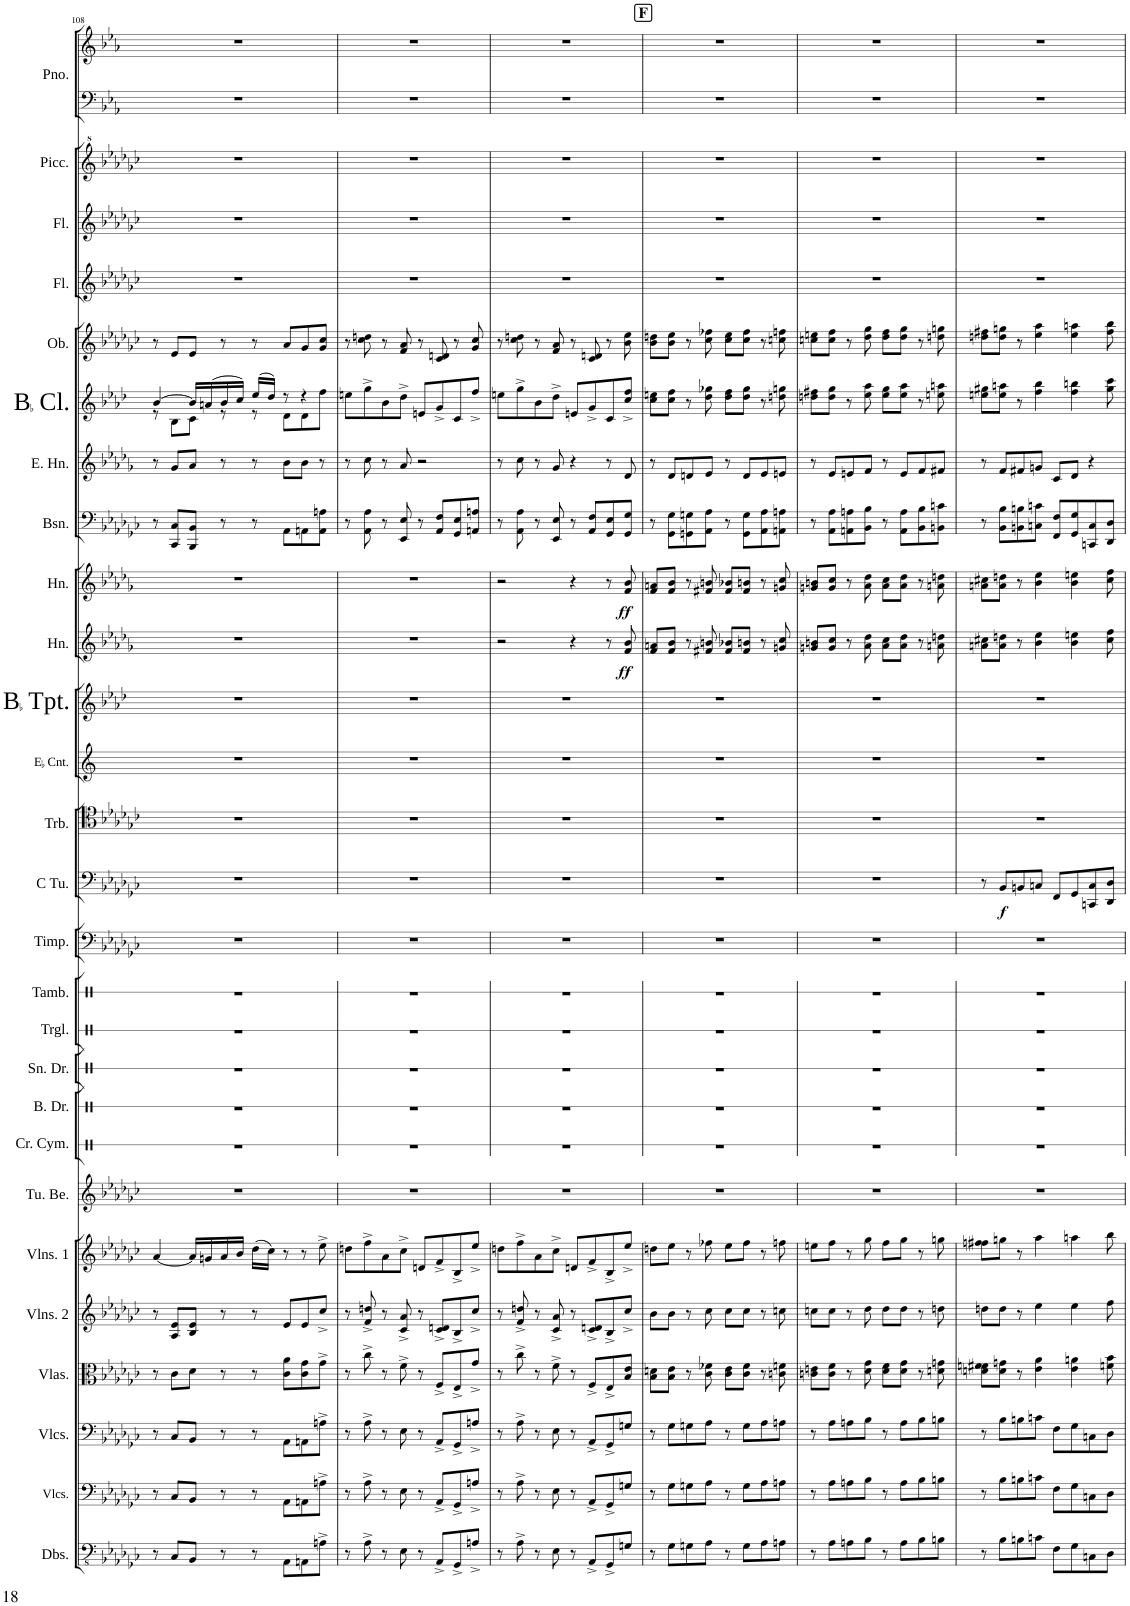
**kern	**kern	**kern	**kern	**kern	**kern	**kern	**kern	**kern	**kern	**kern	**kern	**kern	**kern	**dynam	**kern	**kern	**kern	**kern	**dynam	**kern	**dynam	**kern	**kern	**kern	**kern	**kern	**kern	**kern	**kern	**kern
*part27	*part26	*part25	*part24	*part23	*part22	*part21	*part20	*part19	*part18	*part17	*part16	*part15	*part14	*part14	*part13	*part12	*part11	*part10	*part10	*part9	*part9	*part8	*part7	*part6	*part5	*part4	*part3	*part2	*part1	*part1
*staff28	*staff27	*staff26	*staff25	*staff24	*staff23	*staff22	*staff21	*staff20	*staff19	*staff18	*staff17	*staff16	*staff15	*staff15	*staff14	*staff13	*staff12	*staff11	*staff11	*staff10	*staff10	*staff9	*staff8	*staff7	*staff6	*staff5	*staff4	*staff3	*staff2	*staff1
*I"Double Basses	*I"Violoncellos	*I"Violoncellos	*I"Violas	*I"Violins 2	*I"Violins 1	*I"Tubular Bells	*I"Crash Cymbal	*I"Bass Drum	*I"Snare Drum	*I"Triangle	*I"Tambourine	*I"Timpani	*I"C Tuba	*	*I"Trombone	*I"EaccidentalFlat Cornet	*I"BaccidentalFlat Trumpet	*I"Horn	*	*I"Horn	*	*I"Bassoon	*I"English Horn	*I"BaccidentalFlat Clarinet	*I"Oboe	*I"Flute	*I"Flute	*I"Piccolo	*I"Piano	*
*I'Dbs.	*I'Vlcs.	*I'Vlcs.	*I'Vlas.	*I'Vlns. 2	*I'Vlns. 1	*I'Tu. Be.	*I'Cr. Cym.	*I'B. Dr.	*I'Sn. Dr.	*I'Trgl.	*I'Tamb.	*I'Timp.	*I'C Tu.	*	*I'Trb.	*I'EaccidentalFlat Cnt.	*I'BaccidentalFlat Tpt.	*I'Hn.	*	*I'Hn.	*	*I'Bsn.	*I'E. Hn.	*I'BaccidentalFlat Cl.	*I'Ob.	*I'Fl.	*I'Fl.	*I'Picc.	*I'Pno.	*
!!LO:PB:g=z
*clefFv4	*clefF4	*clefF4	*clefC3	*clefG2	*clefG2	*clefG2	*clefX	*clefX	*clefX	*clefX	*clefX	*clefF4	*clefF4	*	*clefC4	*clefG2	*clefG2	*clefG2	*	*clefG2	*	*clefF4	*clefG2	*clefG2	*clefG2	*clefG2	*clefG2	*clefG^2	*clefF4	*clefG2
*	*	*	*	*	*	*	*	*	*	*	*	*	*	*	*	*Trd-2c-3	*Trd1c2	*Trd4c7	*	*Trd4c7	*	*	*Trd4c7	*Trd1c2	*	*	*	*Trd-7c-12	*	*
*k[b-e-a-d-g-c-]	*k[b-e-a-d-g-c-]	*k[b-e-a-d-g-c-]	*k[b-e-a-d-g-c-]	*k[b-e-a-d-g-c-]	*k[b-e-a-d-g-c-]	*k[b-e-a-d-g-c-]	*k[]	*k[]	*k[]	*k[]	*k[]	*k[b-e-a-d-g-c-]	*k[b-e-a-d-g-c-]	*	*k[b-e-a-d-g-c-]	*k[]	*k[b-e-a-d-]	*k[b-e-a-d-g-]	*	*k[b-e-a-d-g-]	*	*k[b-e-a-d-g-c-]	*k[b-e-a-d-g-]	*k[b-e-a-d-]	*k[b-e-a-d-g-c-]	*k[b-e-a-d-g-c-]	*k[b-e-a-d-g-c-]	*k[b-e-a-d-g-c-]	*k[b-e-a-]	*k[b-e-a-]
*M4/4	*M4/4	*M4/4	*M4/4	*M4/4	*M4/4	*M4/4	*M4/4	*M4/4	*M4/4	*M4/4	*M4/4	*M4/4	*M4/4	*	*M4/4	*M4/4	*M4/4	*M4/4	*	*M4/4	*	*M4/4	*M4/4	*M4/4	*M4/4	*M4/4	*M4/4	*M4/4	*M4/4	*M4/4
*met(c)	*met(c)	*met(c)	*met(c)	*met(c)	*met(c)	*met(c)	*met(c)	*met(c)	*met(c)	*met(c)	*met(c)	*met(c)	*met(c)	*	*met(c)	*met(c)	*met(c)	*met(c)	*	*met(c)	*	*met(c)	*met(c)	*met(c)	*met(c)	*met(c)	*met(c)	*met(c)	*met(c)	*met(c)
=108	=108	=108	=108	=108	=108	=108	=108	=108	=108	=108	=108	=108	=108	=108	=108	=108	=108	=108	=108	=108	=108	=108	=108	=108	=108	=108	=108	=108	=108	=108
*	*	*	*	*	*	*	*	*	*	*	*	*	*	*	*	*	*	*	*	*	*	*	*	*^	*	*	*	*	*	*
8r	8r	8r	8r	8r	[4a-/	1r	1r	1r	1r	1r	1r	1r	1r	.	1r	1r	1r	1r	.	1r	.	8r	8r	[4b-/	8r	8r	1r	1r	1r	1r	1r
8CC-/L	8C-/L	8C-/L	8c-\L	8A-/ 8e-/L	.	.	.	.	.	.	.	.	.	.	.	.	.	.	.	.	.	8CC-/ 8C-/L	8g-/L	.	8B-\L	8e-/L	.	.	.	.	.
8BBB-/J	8BB-/J	8BB-/J	8d-\J	8B-/ 8e-/J	16a-/LL]	.	.	.	.	.	.	.	.	.	.	.	.	.	.	.	.	8BBB-/ 8BB-/J	8a-/J	16b-/LL]	8c\J	8e-/J	.	.	.	.	.
.	.	.	.	.	16gn/	.	.	.	.	.	.	.	.	.	.	.	.	.	.	.	.	.	.	(16an/	.	.	.	.	.	.	.
8r	8r	8r	8r	8r	16a-/	.	.	.	.	.	.	.	.	.	.	.	.	.	.	.	.	8r	8r	16b-/	8r	8r	.	.	.	.	.
.	.	.	.	.	16b-/JJ	.	.	.	.	.	.	.	.	.	.	.	.	.	.	.	.	.	.	16cc/JJ)	.	.	.	.	.	.	.
8r	8r	8r	8r	8r	(16dd-\LL	.	.	.	.	.	.	.	.	.	.	.	.	.	.	.	.	8r	8r	(16ee-/LL	8r	8r	.	.	.	.	.
.	.	.	.	.	16cc-\JJ)	.	.	.	.	.	.	.	.	.	.	.	.	.	.	.	.	.	.	16dd-/JJ)	.	.	.	.	.	.	.
8AAA-\L	8AA-\L	8AA-\L	8c-\ 8a-\L	8e-/L	8r	.	.	.	.	.	.	.	.	.	.	.	.	.	.	.	.	8AA-\L	8b-\L	8r	8d-\L	8a-/L	.	.	.	.	.
8AAAn\	8AAn\	8AAn\	8c-\ 8g-\	8e-/	8r	.	.	.	.	.	.	.	.	.	.	.	.	.	.	.	.	8AAn\	8b-\J	4r	8d-\	8g-/	.	.	.	.	.
8AAn^\J	8An^\J	8An^\J	8g-^\J	8cc-^/J	8ee-^\	.	.	.	.	.	.	.	.	.	.	.	.	.	.	.	.	8AA\ 8An\J	8r	.	8ff\J	8g-/ 8cc-/J	.	.	.	.	.
*	*	*	*	*	*	*	*	*	*	*	*	*	*	*	*	*	*	*	*	*	*	*	*	*v	*v	*	*	*	*	*	*
=109	=109	=109	=109	=109	=109	=109	=109	=109	=109	=109	=109	=109	=109	=109	=109	=109	=109	=109	=109	=109	=109	=109	=109	=109	=109	=109	=109	=109	=109	=109
8r	8r	8r	8r	8r	8ddn\L	1r	1r	1r	1r	1r	1r	1r	1r	.	1r	1r	1r	1r	.	1r	.	8r	8r	8een\L	8r	1r	1r	1r	1r	1r
8AA-^\	8A-^\	8A-^\	8cc-^\	8f/^ 8ddn/^	8ff^\	.	.	.	.	.	.	.	.	.	.	.	.	.	.	.	.	8AA-\ 8A-\	8cc\	8gg^\	8cc-\ 8ddn\	.	.	.	.	.
8r	8r	8r	8r	8r	8a-\	.	.	.	.	.	.	.	.	.	.	.	.	.	.	.	.	8r	8r	8b-\	8r	.	.	.	.	.
8EE-\	8E-\	8E-\	8f^\	8c-/^ 8a-/^	8cc-^\J	.	.	.	.	.	.	.	.	.	.	.	.	.	.	.	.	8EE-/ 8E-/	8a-/	8dd-^\J	8f/ 8a-/	.	.	.	.	.
8r	8r	8r	8r	8r	8dn/L	.	.	.	.	.	.	.	.	.	.	.	.	.	.	.	.	8r	2r	8en/L	8r	.	.	.	.	.
8AAA-^/L	8AA-^/L	8AA-^/L	8F^/L	8c-/^ 8dn/^L	8f^/	.	.	.	.	.	.	.	.	.	.	.	.	.	.	.	.	8AA-/ 8F/L	.	8g^/	8c-/ 8dn/	.	.	.	.	.
8GGG-^/	8GG-^/	8GG-^/	8E-^/	8B-^/	8B-^/	.	.	.	.	.	.	.	.	.	.	.	.	.	.	.	.	8GG-/ 8E-/	.	8c/	8r	.	.	.	.	.
8AAn^/J	8An^/J	8An^/J	8g-^/J	8cc-^/J	8ee-^/J	.	.	.	.	.	.	.	.	.	.	.	.	.	.	.	.	8AAn/ 8An/J	.	8ff^/J	8g-/ 8cc-/	.	.	.	.	.
=110	=110	=110	=110	=110	=110	=110	=110	=110	=110	=110	=110	=110	=110	=110	=110	=110	=110	=110	=110	=110	=110	=110	=110	=110	=110	=110	=110	=110	=110	=110
8r	8r	8r	8r	8r	8ddn\L	1r	1r	1r	1r	1r	1r	1r	1r	.	1r	1r	1r	2r	.	2r	.	8r	8r	8een\L	8r	1r	1r	1r	1r	1r
8AA-^\	8A-^\	8A-^\	8cc-^\	8f/^ 8ddn/^	8ff^\	.	.	.	.	.	.	.	.	.	.	.	.	.	.	.	.	8AA-\ 8A-\	8cc\	8gg^\	8cc-\ 8ddn\	.	.	.	.	.
8r	8r	8r	8r	8r	8a-\	.	.	.	.	.	.	.	.	.	.	.	.	.	.	.	.	8r	8r	8b-\	8r	.	.	.	.	.
8EE-\	8E-\	8E-\	8f^\	8c-/^ 8a-/^	8cc-^\J	.	.	.	.	.	.	.	.	.	.	.	.	.	.	.	.	8EE-/ 8E-/	8g-/	8dd-^\J	8f/ 8a-/	.	.	.	.	.
8r	8r	8r	8r	8r	8dn/L	.	.	.	.	.	.	.	.	.	.	.	.	4r	.	4r	.	8r	4r	8en/L	8r	.	.	.	.	.
8AAA-^/L	8AA-^/L	8AA-^/L	8F^/L	8c-/^ 8dn/^L	8f^/	.	.	.	.	.	.	.	.	.	.	.	.	.	.	.	.	8AA-/ 8F/L	.	8g^/	8c-/ 8dn/	.	.	.	.	.
8GGG-^/	8GG-^/	8GG-^/	8E-^/	8B-^/	8B-^/	.	.	.	.	.	.	.	.	.	.	.	.	8r	.	8r	.	8GG-/ 8E-/	8r	8c/	8r	.	.	.	.	.
!	!	!	!	!	!	!	!	!	!	!	!	!	!	!	!	!	!	!	!LO:DY:b	!	!LO:DY:b	!	!	!	!	!	!	!	!	!
8GGn/J	8Gn/J	8Gn/J	8B-/ 8e-/J	8cc-^/J	8ee-^/J	.	.	.	.	.	.	.	.	.	.	.	.	8f/ 8b-/	ff	8f/ 8b-/	ff	8GG-/ 8G-/J	8d-/	8cc/^ 8ff/^J	8b-\ 8ee-\	.	.	.	.	.
!!LO:REH:place=s1:a:B:cj:fs=14:t=F
=111	=111	=111	=111	=111	=111	=111	=111	=111	=111	=111	=111	=111	=111	=111	=111	=111	=111	=111	=111	=111	=111	=111	=111	=111	=111	=111	=111	=111	=111	=111
8r	8r	8r	8B-\ 8dn\L	8b-\L	8ddn\L	1r	1r	1r	1r	1r	1r	1r	1r	.	1r	1r	1r	8f/ 8an/L	.	8f/ 8an/L	.	8r	8r	8cc\ 8een\L	8b-\ 8ddn\L	1r	1r	1r	1r	1r
8GG-\L	8G-\L	8G-\L	8B-\ 8e-\J	8b-\J	8ee-\J	.	.	.	.	.	.	.	.	.	.	.	.	8f/ 8b-/J	.	8f/ 8b-/J	.	8GG-\ 8G-\L	8d-/L	8cc\ 8ff\J	8b-\ 8ee-\J	.	.	.	.	.
8GGn\	8Gn\	8Gn\	8r	8r	8r	.	.	.	.	.	.	.	.	.	.	.	.	8r	.	8r	.	8GGn\ 8Gn\	8dn/	8r	8r	.	.	.	.	.
8AA-\J	8A-\J	8A-\J	8c-\ 8f-X\	8cc-\	8ff-X\	.	.	.	.	.	.	.	.	.	.	.	.	8f#X/ 8bn/	.	8f#X/ 8bn/	.	8AA-\ 8A-\J	8e-/J	8dd-\ 8gg-X\	8cc-\ 8ff-X\	.	.	.	.	.
8r	8r	8r	8c-\ 8e-\L	8cc-\L	8ee-\L	.	.	.	.	.	.	.	.	.	.	.	.	8f#/ 8b-X/L	.	8f#/ 8b-X/L	.	8r	8r	8dd-\ 8ff\L	8cc-\ 8ee-\L	.	.	.	.	.
8GG\L	8G\L	8G\L	8c-\ 8f-\J	8cc-\J	8ff-\J	.	.	.	.	.	.	.	.	.	.	.	.	8f#/ 8bn/J	.	8f#/ 8bn/J	.	8GG\ 8G\L	8d/L	8dd-\ 8gg-\J	8cc-\ 8ff-\J	.	.	.	.	.
8AA-\	8A-\	8A-\	8r	8r	8r	.	.	.	.	.	.	.	.	.	.	.	.	8r	.	8r	.	8AA-\ 8A-\	8e-/	8r	8r	.	.	.	.	.
8AAn\J	8An\J	8An\J	8cn\ 8fn\	8ccn\	8ffn\	.	.	.	.	.	.	.	.	.	.	.	.	8gn/ 8cc/	.	8gn/ 8cc/	.	8AAn\ 8An\J	8en/J	8ddn\ 8ggn\	8ccn\ 8ffn\	.	.	.	.	.
=112	=112	=112	=112	=112	=112	=112	=112	=112	=112	=112	=112	=112	=112	=112	=112	=112	=112	=112	=112	=112	=112	=112	=112	=112	=112	=112	=112	=112	=112	=112
8r	8r	8r	8cn\ 8en\L	8ccn\L	8een\L	1r	1r	1r	1r	1r	1r	1r	1r	.	1r	1r	1r	8gn/ 8bn/L	.	8gn/ 8bn/L	.	8r	8r	8ddn\ 8ff#X\L	8ccn\ 8een\L	1r	1r	1r	1r	1r
8AA-\L	8A-\L	8A-\L	8c\ 8f\J	8cc\J	8ff\J	.	.	.	.	.	.	.	.	.	.	.	.	8g/ 8cc/J	.	8g/ 8cc/J	.	8AA-\ 8A-\L	8e-/L	8dd\ 8gg\J	8cc\ 8ff\J	.	.	.	.	.
8AAn\	8An\	8An\	8r	8r	8r	.	.	.	.	.	.	.	.	.	.	.	.	8r	.	8r	.	8AAn\ 8An\	8en/	8r	8r	.	.	.	.	.
8BB-\J	8B-\J	8B-\J	8d-\ 8g-\	8dd-\	8gg-\	.	.	.	.	.	.	.	.	.	.	.	.	8a-\ 8dd-\	.	8a-\ 8dd-\	.	8BB-\ 8B-\J	8f/J	8ee-\ 8aa-\	8dd-\ 8gg-\	.	.	.	.	.
8r	8r	8r	8d-\ 8f\L	8dd-\L	8ff\L	.	.	.	.	.	.	.	.	.	.	.	.	8a-\ 8cc\L	.	8a-\ 8cc\L	.	8r	8r	8ee-\ 8gg\L	8dd-\ 8ff\L	.	.	.	.	.
8AA\L	8A\L	8A\L	8d-\ 8g-\J	8dd-\J	8gg-\J	.	.	.	.	.	.	.	.	.	.	.	.	8a-\ 8dd-\J	.	8a-\ 8dd-\J	.	8AA\ 8A\L	8e/L	8ee-\ 8aa-\J	8dd-\ 8gg-\J	.	.	.	.	.
8BB-\	8B-\	8B-\	8r	8r	8r	.	.	.	.	.	.	.	.	.	.	.	.	8r	.	8r	.	8BB-\ 8B-\	8f/	8r	8r	.	.	.	.	.
8BBn\J	8Bn\J	8Bn\J	8dn\ 8gn\	8ddn\	8ggn\	.	.	.	.	.	.	.	.	.	.	.	.	8an\ 8ddn\	.	8an\ 8ddn\	.	8BBn\ 8cn\J	8f#X/J	8een\ 8aan\	8ddn\ 8ggn\	.	.	.	.	.
=113	=113	=113	=113	=113	=113	=113	=113	=113	=113	=113	=113	=113	=113	=113	=113	=113	=113	=113	=113	=113	=113	=113	=113	=113	=113	=113	=113	=113	=113	=113
8r	8r	8r	8dn\ 8fn\ 8f#X\L	8ddn\L	8ffn\ 8ff#X\L	1r	1r	1r	1r	1r	1r	1r	8r	.	1r	1r	1r	8an\ 8cc#X\L	.	8an\ 8cc#X\L	.	8r	8r	8een\ 8gg#X\L	8ddn\ 8ff#X\L	1r	1r	1r	1r	1r
!	!	!	!	!	!	!	!	!	!	!	!	!	!	!LO:DY:b	!	!	!	!	!	!	!	!	!	!	!	!	!	!	!	!
8BB-\L	8B-\L	8B-\L	8d\ 8gn\J	8dd\J	8ggn\J	.	.	.	.	.	.	.	8BB-/L	f	.	.	.	8a\ 8ddn\J	.	8a\ 8ddn\J	.	8BB-\ 8B-\L	8f/L	8ee\ 8aan\J	8dd\ 8ggn\J	.	.	.	.	.
8BBn\	8Bn\	8Bn\	8r	8r	8r	.	.	.	.	.	.	.	8BBn/	.	.	.	.	8r	.	8r	.	8BBn\ 8Bn\	8f#X/	8r	8r	.	.	.	.	.
8Cn\J	8cn\J	8cn\J	4e-\ 4a-\	4ee-\	4aa-\	.	.	.	.	.	.	.	8Cn/J	.	.	.	.	4b-\ 4ee-\	.	4b-\ 4ee-\	.	8Cn\ 8cn\J	8gn/J	4ff\ 4bb-\	4ee-\ 4aa-\	.	.	.	.	.
8FF\L	8F\L	8F\L	.	.	.	.	.	.	.	.	.	.	8FF/L	.	.	.	.	.	.	.	.	8FF/ 8F/L	8c/L	.	.	.	.	.	.	.
8GG-\	8G-\	8G-\	4e-\ 4an\	4ee-\	4aan\	.	.	.	.	.	.	.	8GG-/	.	.	.	.	4b-\ 4een\	.	4b-\ 4een\	.	8GG-/ 8G-/	8d-/J	4ff\ 4bbn\	4ee-\ 4aan\	.	.	.	.	.
8CCn\	8Cn\	8Cn\	.	.	.	.	.	.	.	.	.	.	8CCn/ 8C/	.	.	.	.	.	.	.	.	8CCn/ 8C/	4r	.	.	.	.	.	.	.
8DD-\J	8D-\J	8D-\J	8fn\ 8b-\	8ff\	8bb-\	.	.	.	.	.	.	.	8DD-/ 8D-/J	.	.	.	.	8cc#\ 8ff\	.	8cc#\ 8ff\	.	8DD-/ 8D-/J	.	8gg#\ 8ccc\	8ff#\ 8bb-\	.	.	.	.	.
=	=	=	=	=	=	=	=	=	=	=	=	=	=	=	=	=	=	=	=	=	=	=	=	=	=	=	=	=	=	=
*-	*-	*-	*-	*-	*-	*-	*-	*-	*-	*-	*-	*-	*-	*-	*-	*-	*-	*-	*-	*-	*-	*-	*-	*-	*-	*-	*-	*-	*-	*-
